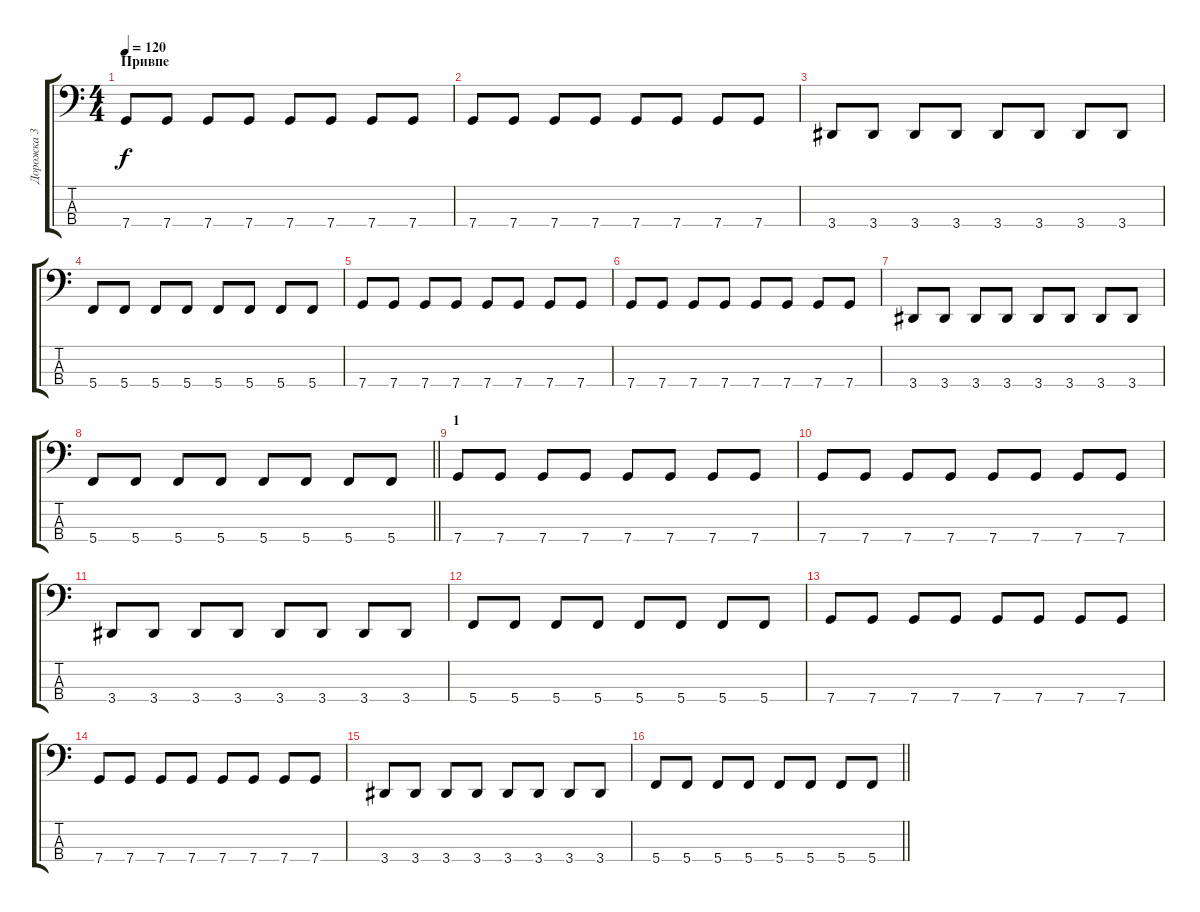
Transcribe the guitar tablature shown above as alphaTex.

\track ("Дорожка 3" "Дорожка 3") {instrument electricbassfinger}
\staff {score tabs}
\tuning (F2 C2 G1 C1) {hide}
\ts (4 4)
\section ("" "Привпе")
\tempo 120
\clef f4
\ks c
7.4.8{dy f} 7.4.8 7.4.8 7.4.8 7.4.8 7.4.8 7.4.8 7.4.8 |
7.4.8 7.4.8 7.4.8 7.4.8 7.4.8 7.4.8 7.4.8 7.4.8 |
3.4.8 3.4.8 3.4.8 3.4.8 3.4.8 3.4.8 3.4.8 3.4.8 |
5.4.8 5.4.8 5.4.8 5.4.8 5.4.8 5.4.8 5.4.8 5.4.8 |
7.4.8 7.4.8 7.4.8 7.4.8 7.4.8 7.4.8 7.4.8 7.4.8 |
7.4.8 7.4.8 7.4.8 7.4.8 7.4.8 7.4.8 7.4.8 7.4.8 |
3.4.8 3.4.8 3.4.8 3.4.8 3.4.8 3.4.8 3.4.8 3.4.8 |
\barLineRight lightlight
5.4.8 5.4.8 5.4.8 5.4.8 5.4.8 5.4.8 5.4.8 5.4.8 |
\section ("" "1")
7.4.8 7.4.8 7.4.8 7.4.8 7.4.8 7.4.8 7.4.8 7.4.8 |
7.4.8 7.4.8 7.4.8 7.4.8 7.4.8 7.4.8 7.4.8 7.4.8 |
3.4.8 3.4.8 3.4.8 3.4.8 3.4.8 3.4.8 3.4.8 3.4.8 |
5.4.8 5.4.8 5.4.8 5.4.8 5.4.8 5.4.8 5.4.8 5.4.8 |
7.4.8 7.4.8 7.4.8 7.4.8 7.4.8 7.4.8 7.4.8 7.4.8 |
7.4.8 7.4.8 7.4.8 7.4.8 7.4.8 7.4.8 7.4.8 7.4.8 |
3.4.8 3.4.8 3.4.8 3.4.8 3.4.8 3.4.8 3.4.8 3.4.8 |
\barLineRight lightlight
5.4.8 5.4.8 5.4.8 5.4.8 5.4.8 5.4.8 5.4.8 5.4.8
